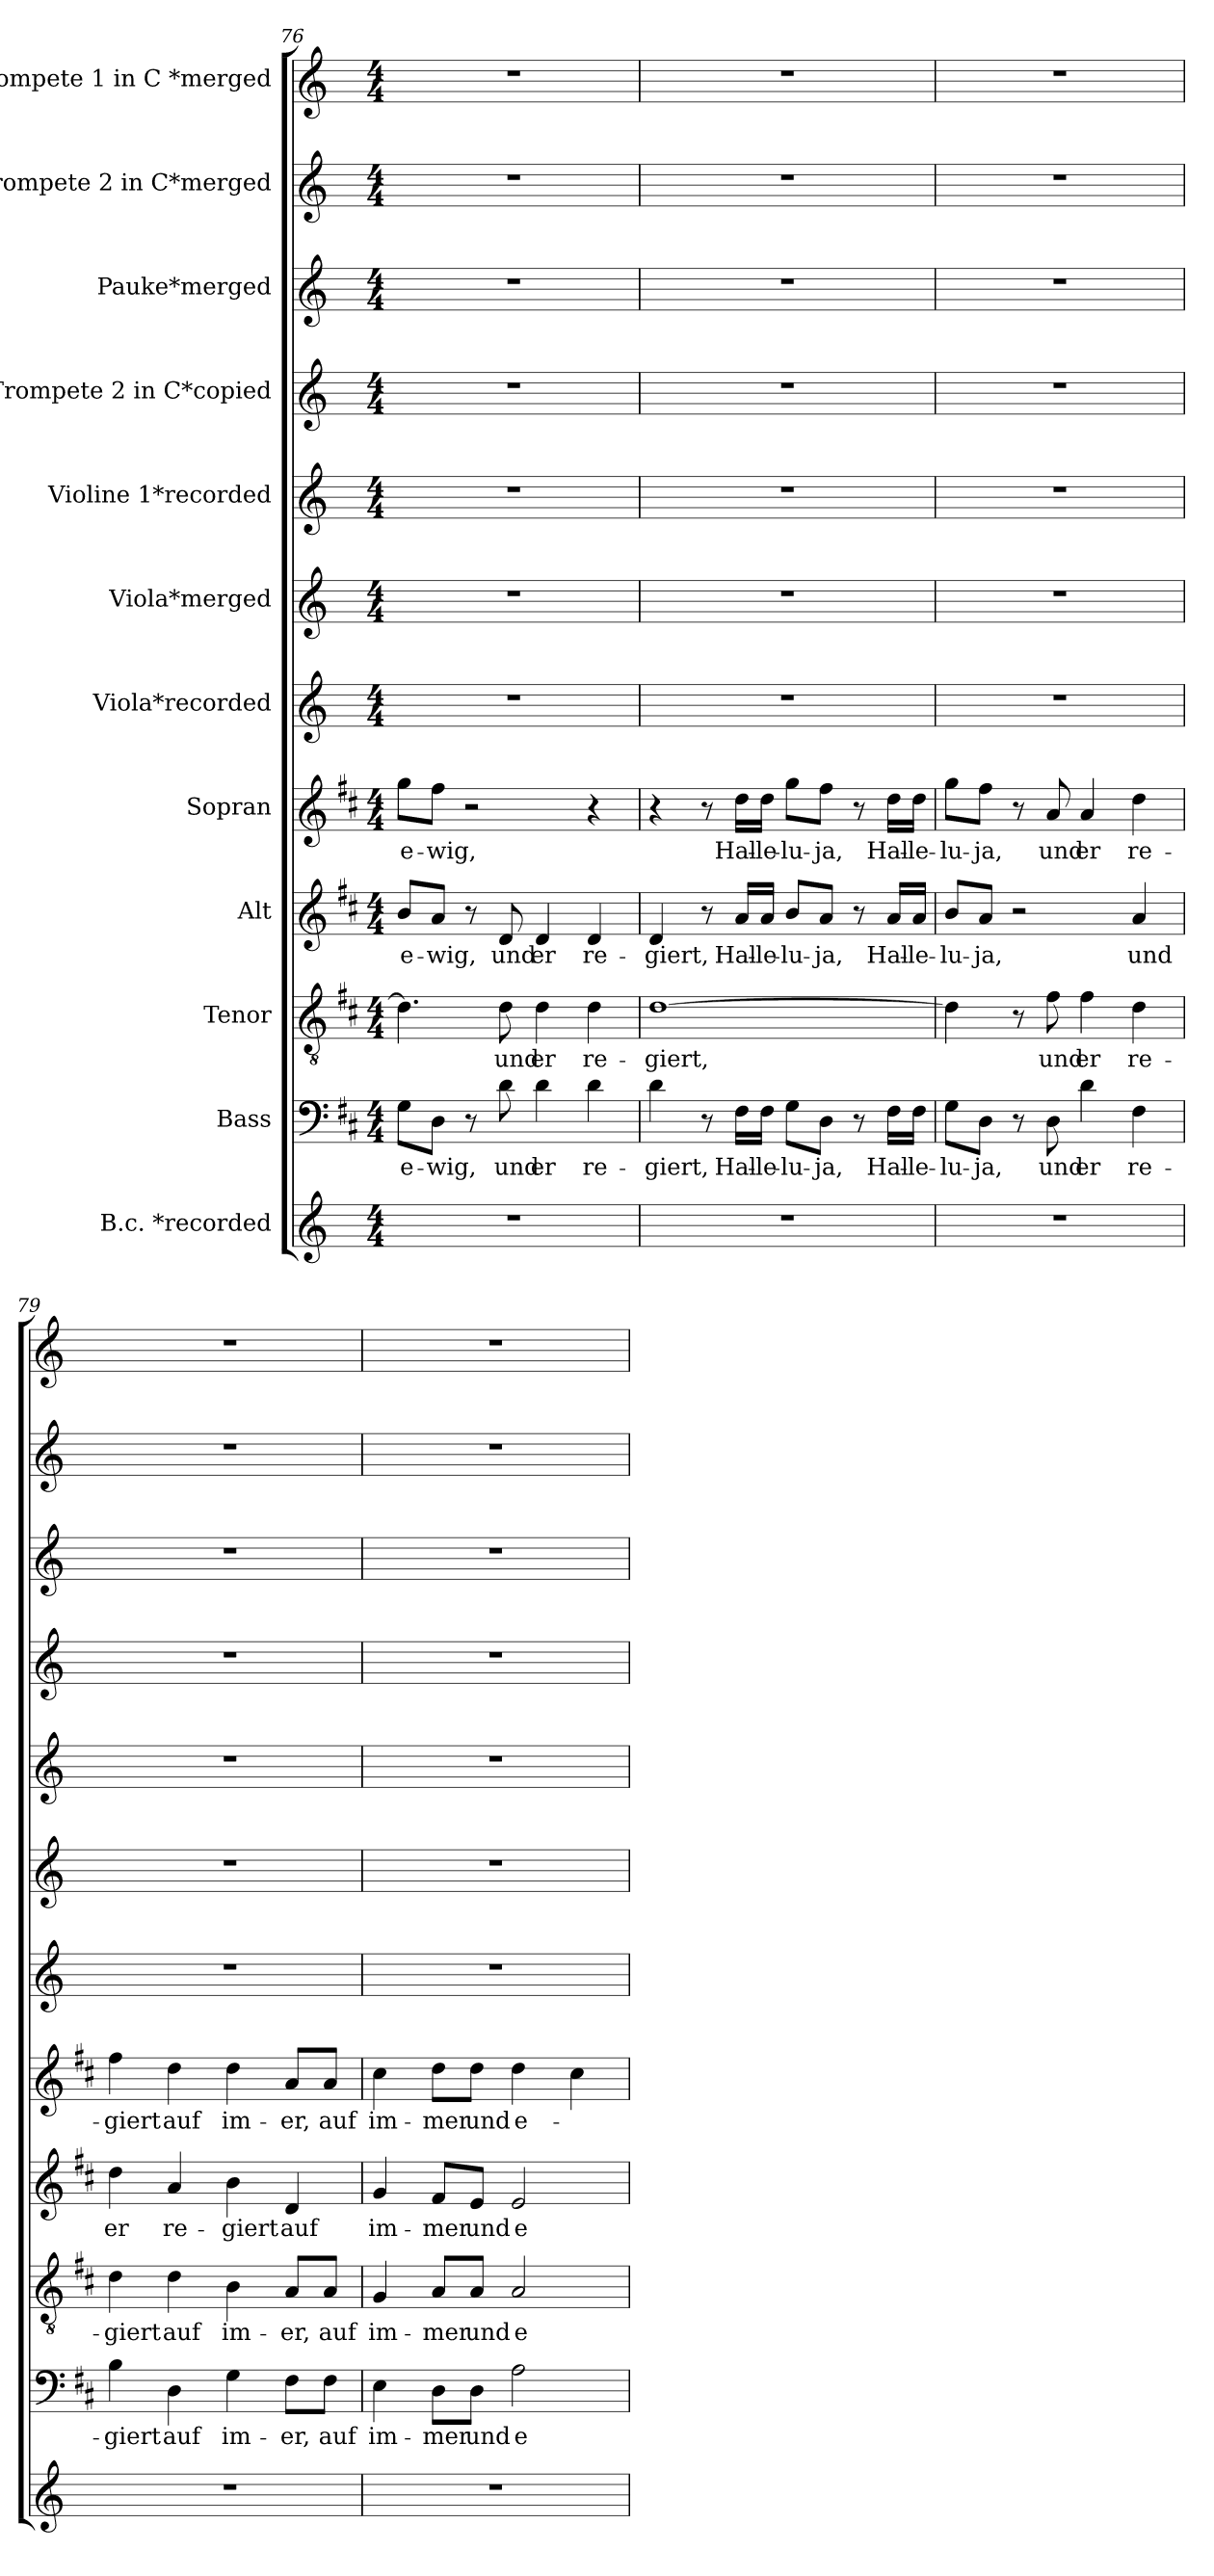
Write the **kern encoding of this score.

**kern	**kern	**text	**kern	**text	**kern	**text	**kern	**text	**kern	**kern	**kern	**kern	**kern	**kern	**kern
*part12	*part11	*part11	*part10	*part10	*part9	*part9	*part8	*part8	*part7	*part6	*part5	*part4	*part3	*part2	*part1
*staff12	*staff11	*staff11	*staff10	*staff10	*staff9	*staff9	*staff8	*staff8	*staff7	*staff6	*staff5	*staff4	*staff3	*staff2	*staff1
*I"B.c. *recorded	*I"Bass	*	*I"Tenor	*	*I"Alt	*	*I"Sopran	*	*I"Viola*recorded	*I"Viola*merged	*I"Violine 1*recorded	*I"Trompete 2 in C*copied	*I"Pauke*merged	*I"Trompete 2 in C*merged	*I"Trompete 1 in C *merged
!!LO:PB:g=z
*clefG2	*clefF4	*	*clefGv2	*	*clefG2	*	*clefG2	*	*clefG2	*clefG2	*clefG2	*clefG2	*clefG2	*clefG2	*clefG2
*k[]	*k[f#c#]	*	*k[f#c#]	*	*k[f#c#]	*	*k[f#c#]	*	*k[]	*k[]	*k[]	*k[]	*k[]	*k[]	*k[]
*C:	*D:	*	*D:	*	*D:	*	*D:	*	*C:	*C:	*C:	*C:	*C:	*C:	*C:
*M4/4	*M4/4	*	*M4/4	*	*M4/4	*	*M4/4	*	*M4/4	*M4/4	*M4/4	*M4/4	*M4/4	*M4/4	*M4/4
=76	=76	=76	=76	=76	=76	=76	=76	=76	=76	=76	=76	=76	=76	=76	=76
!	!	!LO:LY:b	!	!	!	!LO:LY:b	!	!LO:LY:b	!	!	!	!	!	!	!
1r	8G\L	e-	4.d\]	.	8b/L	e-	8gg\L	e-	1r	1r	1r	1r	1r	1r	1r
!	!	!LO:LY:b	!	!	!	!LO:LY:b	!	!LO:LY:b	!	!	!	!	!	!	!
.	8D\J	-wig,	.	.	8a/J	-wig,	8ff#\J	-wig,	.	.	.	.	.	.	.
.	8r	.	.	.	8r	.	2r	.	.	.	.	.	.	.	.
!	!	!LO:LY:b	!	!LO:LY:b	!	!LO:LY:b	!	!	!	!	!	!	!	!	!
.	8d\	und	8d\	und	8d/	und	.	.	.	.	.	.	.	.	.
!	!	!LO:LY:b	!	!LO:LY:b	!	!LO:LY:b	!	!	!	!	!	!	!	!	!
.	4d\	er	4d\	er	4d/	er	.	.	.	.	.	.	.	.	.
!	!	!LO:LY:b	!	!LO:LY:b	!	!LO:LY:b	!	!	!	!	!	!	!	!	!
.	4d\	re-	4d\	re-	4d/	re-	4r	.	.	.	.	.	.	.	.
=77	=77	=77	=77	=77	=77	=77	=77	=77	=77	=77	=77	=77	=77	=77	=77
!	!	!LO:LY:b	!	!LO:LY:b	!	!LO:LY:b	!	!	!	!	!	!	!	!	!
1r	4d\	-giert,	[1d	-giert,	4d/	-giert,	4r	.	1r	1r	1r	1r	1r	1r	1r
.	8r	.	.	.	8r	.	8r	.	.	.	.	.	.	.	.
!	!	!LO:LY:b	!	!	!	!LO:LY:b	!	!LO:LY:b	!	!	!	!	!	!	!
.	16F#\LL	Hal-	.	.	16a/LL	Hal-	16dd\LL	Hal-	.	.	.	.	.	.	.
!	!	!LO:LY:b	!	!	!	!LO:LY:b	!	!LO:LY:b	!	!	!	!	!	!	!
.	16F#\JJ	-le-	.	.	16a/JJ	-le-	16dd\JJ	-le-	.	.	.	.	.	.	.
!	!	!LO:LY:b	!	!	!	!LO:LY:b	!	!LO:LY:b	!	!	!	!	!	!	!
.	8G\L	-lu-	.	.	8b/L	-lu-	8gg\L	-lu-	.	.	.	.	.	.	.
!	!	!LO:LY:b	!	!	!	!LO:LY:b	!	!LO:LY:b	!	!	!	!	!	!	!
.	8D\J	-ja,	.	.	8a/J	-ja,	8ff#\J	-ja,	.	.	.	.	.	.	.
.	8r	.	.	.	8r	.	8r	.	.	.	.	.	.	.	.
!	!	!LO:LY:b	!	!	!	!LO:LY:b	!	!LO:LY:b	!	!	!	!	!	!	!
.	16F#\LL	Hal-	.	.	16a/LL	Hal-	16dd\LL	Hal-	.	.	.	.	.	.	.
!	!	!LO:LY:b	!	!	!	!LO:LY:b	!	!LO:LY:b	!	!	!	!	!	!	!
.	16F#\JJ	-le-	.	.	16a/JJ	-le-	16dd\JJ	-le-	.	.	.	.	.	.	.
=78	=78	=78	=78	=78	=78	=78	=78	=78	=78	=78	=78	=78	=78	=78	=78
!	!	!LO:LY:b	!	!	!	!LO:LY:b	!	!LO:LY:b	!	!	!	!	!	!	!
1r	8G\L	-lu-	4d\]	.	8b/L	-lu-	8gg\L	-lu-	1r	1r	1r	1r	1r	1r	1r
!	!	!LO:LY:b	!	!	!	!LO:LY:b	!	!LO:LY:b	!	!	!	!	!	!	!
.	8D\J	-ja,	.	.	8a/J	-ja,	8ff#\J	-ja,	.	.	.	.	.	.	.
.	8r	.	8r	.	2r	.	8r	.	.	.	.	.	.	.	.
!	!	!LO:LY:b	!	!LO:LY:b	!	!	!	!LO:LY:b	!	!	!	!	!	!	!
.	8D\	und	8f#\	und	.	.	8a/	und	.	.	.	.	.	.	.
!	!	!LO:LY:b	!	!LO:LY:b	!	!	!	!LO:LY:b	!	!	!	!	!	!	!
.	4d\	er	4f#\	er	.	.	4a/	er	.	.	.	.	.	.	.
!	!	!LO:LY:b	!	!LO:LY:b	!	!LO:LY:b	!	!LO:LY:b	!	!	!	!	!	!	!
.	4F#\	re-	4d\	re-	4a/	und	4dd\	re-	.	.	.	.	.	.	.
!!LO:LB:g=z
=79	=79	=79	=79	=79	=79	=79	=79	=79	=79	=79	=79	=79	=79	=79	=79
!	!	!LO:LY:b	!	!LO:LY:b	!	!LO:LY:b	!	!LO:LY:b	!	!	!	!	!	!	!
1r	4B\	-giert	4d\	-giert	4dd\	er	4ff#\	-giert	1r	1r	1r	1r	1r	1r	1r
!	!	!LO:LY:b	!	!LO:LY:b	!	!LO:LY:b	!	!LO:LY:b	!	!	!	!	!	!	!
.	4D\	auf	4d\	auf	4a/	re-	4dd\	auf	.	.	.	.	.	.	.
!	!	!LO:LY:b	!	!LO:LY:b	!	!LO:LY:b	!	!LO:LY:b	!	!	!	!	!	!	!
.	4G\	im-	4B\	im-	4b\	-giert	4dd\	im-	.	.	.	.	.	.	.
!	!	!LO:LY:b	!	!LO:LY:b	!	!LO:LY:b	!	!LO:LY:b	!	!	!	!	!	!	!
.	8F#\L	-er,	8A/L	-er,	4d/	auf	8a/L	-er,	.	.	.	.	.	.	.
!	!	!LO:LY:b	!	!LO:LY:b	!	!	!	!LO:LY:b	!	!	!	!	!	!	!
.	8F#\J	auf	8A/J	auf	.	.	8a/J	auf	.	.	.	.	.	.	.
=80	=80	=80	=80	=80	=80	=80	=80	=80	=80	=80	=80	=80	=80	=80	=80
!	!	!LO:LY:b	!	!LO:LY:b	!	!LO:LY:b	!	!LO:LY:b	!	!	!	!	!	!	!
1r	4E\	im-	4G/	im-	4g/	im-	4cc#\	im-	1r	1r	1r	1r	1r	1r	1r
!	!	!LO:LY:b	!	!LO:LY:b	!	!LO:LY:b	!	!LO:LY:b	!	!	!	!	!	!	!
.	8D\L	-mer	8A/L	-mer	8f#/L	-mer	8dd\L	-mer	.	.	.	.	.	.	.
!	!	!LO:LY:b	!	!LO:LY:b	!	!LO:LY:b	!	!LO:LY:b	!	!	!	!	!	!	!
.	8D\J	und	8A/J	und	8e/J	und	8dd\J	und	.	.	.	.	.	.	.
!	!	!LO:LY:b	!	!LO:LY:b	!	!LO:LY:b	!	!LO:LY:b	!	!	!	!	!	!	!
.	2A\	e-	2A/	e-	2e/	e-	4dd\	e-	.	.	.	.	.	.	.
.	.	.	.	.	.	.	4cc#\	.	.	.	.	.	.	.	.
=	=	=	=	=	=	=	=	=	=	=	=	=	=	=	=
*-	*-	*-	*-	*-	*-	*-	*-	*-	*-	*-	*-	*-	*-	*-	*-
